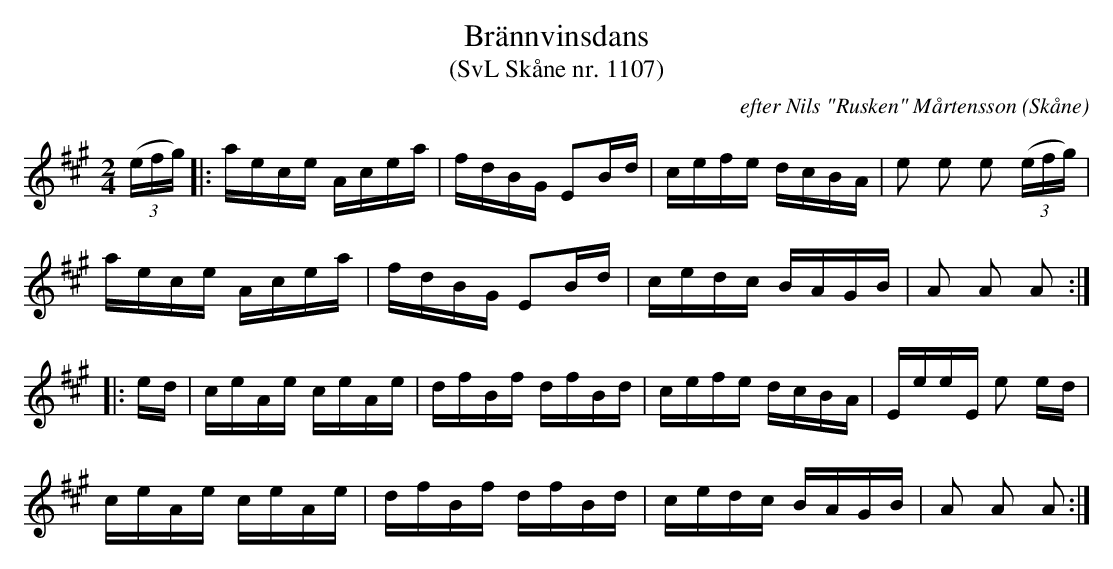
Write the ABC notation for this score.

X:1
T:Brännvinsdans
T:(SvL Skåne nr. 1107)
C:efter Nils "Rusken" Mårtensson
O:Skåne
M:2/4
L:1/16
K:A
(3(efg) |: aece Acea | fdBG E2Bd | cefe dcBA | e2 e2 e2 (3(efg) |
           aece Acea | fdBG E2Bd | cedc BAGB | A2 A2 A2 :|
   |: ed | ceAe ceAe | dfBf dfBd | cefe dcBA | EeeE e2 ed |
           ceAe ceAe | dfBf dfBd | cedc BAGB | A2 A2 A2 :|
